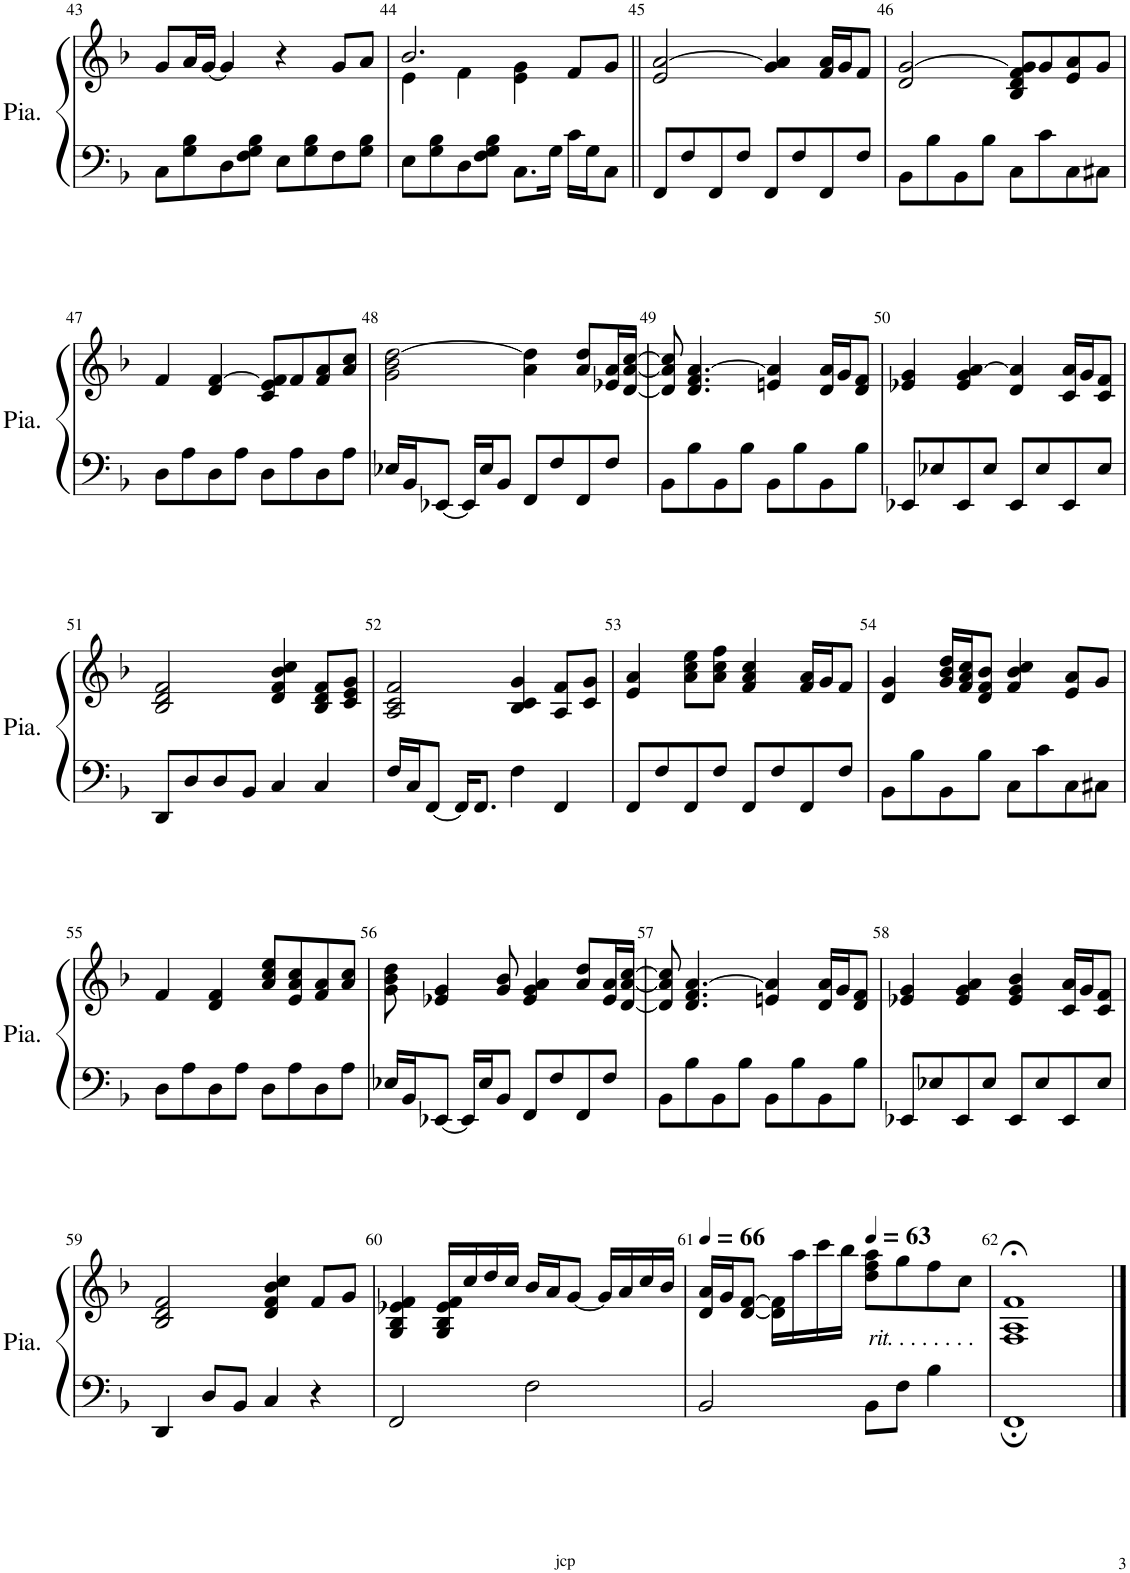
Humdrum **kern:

**kern	**kern
*part1	*part1
*staff2	*staff1
*I"Piano	*
*I'Pia.	*
!!LO:PB:g=z
*clefF4	*clefG2
*k[b-]	*k[b-]
*M4/4	*M4/4
*met(c)	*met(c)
=43	=43
8C\L	8g/L
8G\ 8B-\	16a/L
.	[16g/JJ
8D\	4g/]
8F\ 8G\ 8B-\J	.
8E\L	4r
8G\ 8B-\	.
8F\	8g/L
8G\ 8B-\J	8a/J
=44	=44
*	*^
8E\L	2.b-/	4e\
8G\ 8B-\	.	.
8D\	.	4f\
8F\ 8G\ 8B-\J	.	.
8.C\L	.	4e\ 4g\
16G\Jk	.	.
16c\LL	8f/L	4ryy
16G\J	.	.
8C\J	8g/J	.
*	*v	*v
=45||	=45||
8FF/L	2e/ [2a/
8F/	.
8FF/	.
8F/J	.
8FF/L	4g/ 4a/]
8F/	.
8FF/	16f/ 16a/LL
.	16g/J
8F/J	8f/J
=46	=46
8BB-\L	2d/ [2g/
8B-\	.
8BB-\	.
8B-\J	.
8C\L	8B-/ 8d/ 8f/ 8g/]L
8c\	8g/
8C\	8e/ 8a/
8C#X\J	8g/J
!!LO:LB:g=z
=47	=47
8D\L	4f/
8A\	.
8D\	4d/ [4f/
8A\J	.
8D\L	8c/ 8e/ 8f/]L
8A\	8f/
8D\	8f/ 8a/
8A\J	8a/ 8cc/J
=48	=48
16E-X/LL	2g\ 2b-\ [2dd\
16BB-/J	.
[8EE-X/J	.
16EE-/LL]	.
16E-/J	.
8BB-/J	.
8FF/L	4a\ 4dd\]
8F/	.
8FF/	8a/ 8dd/L
8F/J	16e-X/ 16a/L
.	[16d/ [16a/ [16cc/JJ
=49	=49
8BB-\L	8d/] 8a/] 8cc/]
8B-\	4.d/ 4.f/ [4.a/
8BB-\	.
8B-\J	.
8BB-\L	4en/ 4a/]
8B-\	.
8BB-\	16d/ 16a/LL
.	16g/J
8B-\J	8d/ 8f/J
=50	=50
8EE-X/L	4e-X/ 4g/
8E-X/	.
8EE-/	4e-/ 4g/ [4a/
8E-/J	.
8EE-/L	4d/ 4a/]
8E-/	.
8EE-/	16c/ 16a/LL
.	16g/J
8E-/J	8c/ 8f/J
!!LO:LB:g=z
=51	=51
8DD/L	2B-/ 2d/ 2f/
8D/	.
8D/	.
8BB-/J	.
4C/	4d/ 4f/ 4b-/ 4cc/
4C/	8B-/ 8d/ 8f/L
.	8c/ 8e/ 8g/J
=52	=52
16F/LL	2A/ 2c/ 2f/
16C/J	.
[8FF/J	.
16FF/KL]	.
8.FF/J	.
4F\	4B-/ 4c/ 4g/
4FF/	8A/ 8f/L
.	8c/ 8g/J
=53	=53
8FF/L	4e/ 4a/
8F/	.
8FF/	8a\ 8cc\ 8ee\L
8F/J	8a\ 8cc\ 8ff\J
8FF/L	4f/ 4a/ 4cc/
8F/	.
8FF/	16f/ 16a/LL
.	16g/J
8F/J	8f/J
=54	=54
8BB-\L	4d/ 4g/
8B-\	.
8BB-\	16g/ 16b-/ 16dd/LL
.	16f/ 16a/ 16cc/J
8B-\J	8d/ 8f/ 8b-/J
8C\L	4f/ 4b-/ 4cc/
8c\	.
8C\	8e/ 8a/L
8C#X\J	8g/J
!!LO:LB:g=z
=55	=55
8D\L	4f/
8A\	.
8D\	4d/ 4f/
8A\J	.
8D\L	8a/ 8cc/ 8ee/L
8A\	8e/ 8a/ 8cc/
8D\	8f/ 8a/
8A\J	8a/ 8cc/J
=56	=56
16E-X/LL	8g\ 8b-\ 8dd\
16BB-/J	.
[8EE-X/J	4e-X/ 4g/
16EE-/LL]	.
16E-/J	.
8BB-/J	8g/ 8b-/
8FF/L	4e-/ 4g/ 4a/
8F/	.
8FF/	8a/ 8dd/L
8F/J	16e-/ 16a/L
.	[16d/ [16a/ [16cc/JJ
=57	=57
8BB-\L	8d/] 8a/] 8cc/]
8B-\	4.d/ 4.f/ [4.a/
8BB-\	.
8B-\J	.
8BB-\L	4en/ 4a/]
8B-\	.
8BB-\	16d/ 16a/LL
.	16g/J
8B-\J	8d/ 8f/J
=58	=58
8EE-X/L	4e-X/ 4g/
8E-X/	.
8EE-/	4e-/ 4g/ 4a/
8E-/J	.
8EE-/L	4e-/ 4g/ 4b-/
8E-/	.
8EE-/	16c/ 16a/LL
.	16g/J
8E-/J	8c/ 8f/J
!!LO:LB:g=z
=59	=59
4DD/	2B-/ 2d/ 2f/
8D/L	.
8BB-/J	.
4C/	4d/ 4f/ 4b-/ 4cc/
4r	8f/L
.	8g/J
=60	=60
2FF/	4G/ 4B-/ 4e-X/ 4f/
.	16G/ 16B-/ 16e-/ 16f/LL
.	16cc/
.	16dd/
.	16cc/JJ
2F\	16b-/LL
.	16a/J
.	[8g/J
.	16g/LL]
.	16a/
.	16cc/
.	16b-/JJ
=61	=61
*	*MM66
2BB-/	16d/ 16a/LL
.	16g/J
.	[8d/ [8f/J
.	16d\] 16f\]LL
.	16aa\
.	16ccc\
.	16bb-\JJ
*	*MM63
!	!LO:TX:b:i:t=rit. . . . . . . .
8BB-\L	8dd\ 8ff\ 8aa\L
8F\J	8gg\
4B-\	8ff\
.	8cc\J
=62	=62
1FF;	1F;< 1A;< 1f;<
==	==
*-	*-
